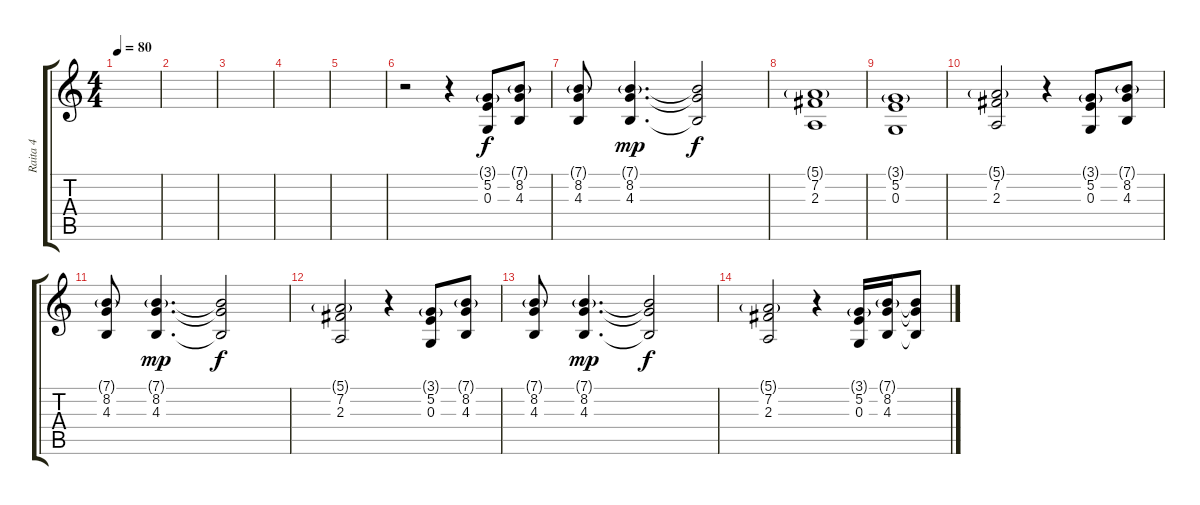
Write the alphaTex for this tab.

\track ("Raita 4" "Raita 4") {instrument violin}
\staff {score tabs}
\tuning (E4 B3 G3 D3 A2 E2) {hide}
\ts (4 4)
\tempo 80
\clef g2
\ks c
|
|
|
|
|
r.2 r.4 (3.1{g} 5.2 0.3).8 (7.1{g} 8.2 4.3).8 |
(7.1{g} 8.2 4.3).8 (7.1{g} 8.2 4.3).4{d dy mp} (7.1{t} 8.2{t} 4.3{t}).2{dy f} |
(5.1{g} 7.2 2.3).1 |
(3.1{g} 5.2 0.3).1 |
(5.1{g} 7.2 2.3).2 r.4 (3.1{g} 5.2 0.3).8 (7.1{g} 8.2 4.3).8 |
(7.1{g} 8.2 4.3).8 (7.1{g} 8.2 4.3).4{d dy mp} (7.1{t} 8.2{t} 4.3{t}).2{dy f} |
(5.1{g} 7.2 2.3).2 r.4 (3.1{g} 5.2 0.3).8 (7.1{g} 8.2 4.3).8 |
(7.1{g} 8.2 4.3).8 (7.1{g} 8.2 4.3).4{d dy mp} (7.1{t} 8.2{t} 4.3{t}).2{dy f} |
(5.1{g} 7.2 2.3).2 r.4 (3.1{g} 5.2 0.3).16 (7.1{g} 8.2 4.3).16 (7.1{t} 8.2{t} 4.3{t}).8
